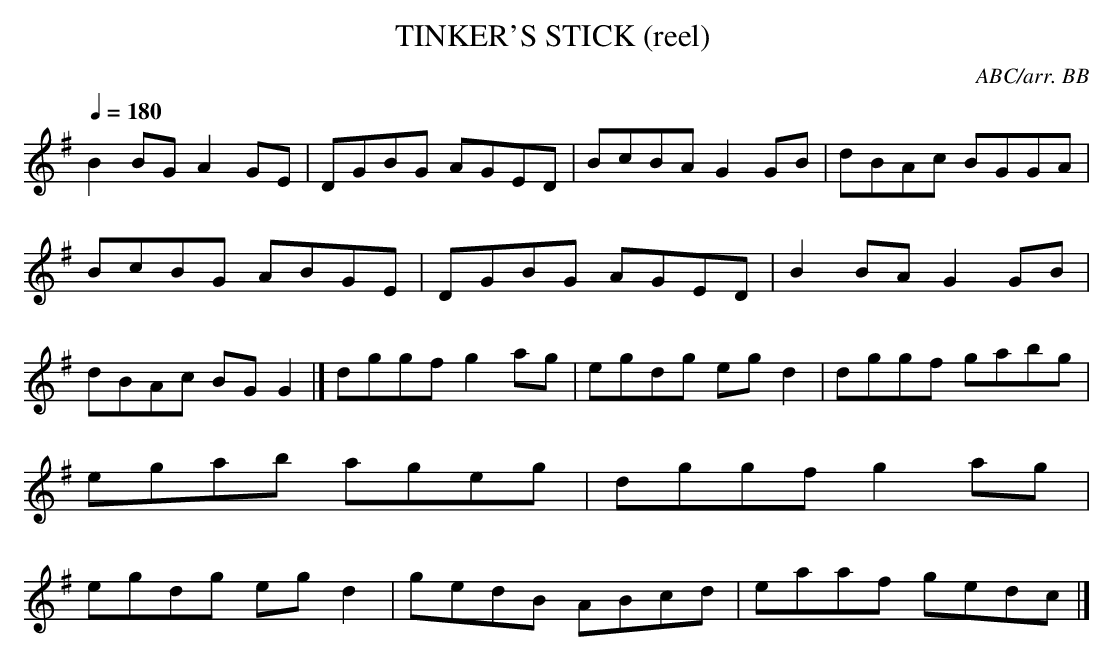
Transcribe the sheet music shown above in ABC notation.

X:1
T:TINKER'S STICK (reel) \
C:ABC/arr. BB\
M:4/4\
L:1/8\
Q:1/4=180\
K:G\
B2BG A2GE|DGBG AGED|BcBA G2GB|dBAc BGGA|\
BcBG ABGE|DGBG AGED|B2 BA G2 GB|dBAc BG G2|]\
dggf g2 ag|egdg eg d2|dggf gabg|egab ageg|\
dggf g2 ag|egdg eg d2|gedB ABcd|eaaf gedc|]\
\
\
\
